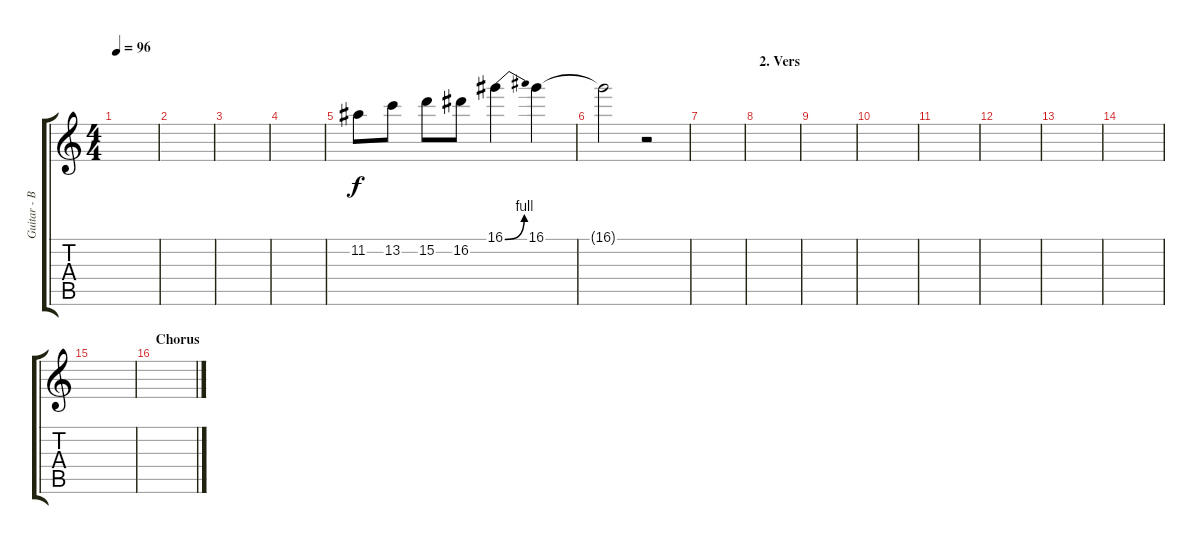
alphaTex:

\track ("Guitar - Brian May 2" "Guitar - B") {instrument overdrivenguitar}
\staff {score tabs}
\tuning (E4 B3 G3 D3 A2 E2) {hide}
\ts (4 4)
\tempo 96
\clef g2
\ks c
|
|
|
|
11.2.8{volume 12} 13.2.8 15.2.8 16.2.8 16.1{be (bend 0 0 60 4)}.4 16.1.4 |
16.1{t}.2{volume 8} r.2 |
|
\section ("" "2. Vers")
|
|
|
|
|
|
|
|
\section ("" "Chorus")
